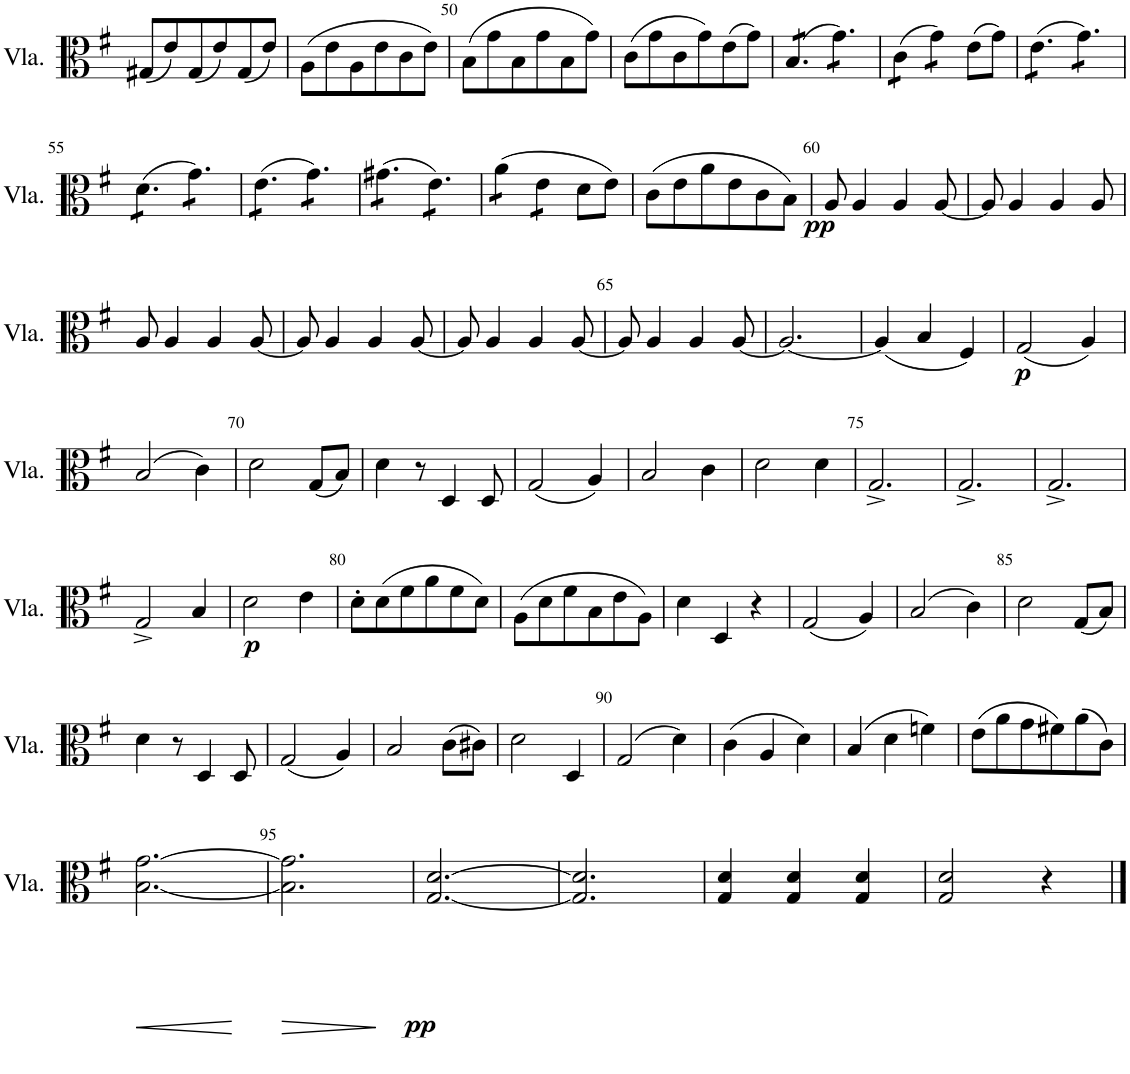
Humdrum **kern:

**kern	**dynam
*part1	*part1
*staff1	*staff1
*I"Viola	*
*I'Vla.	*
!!LO:PB:g=z
*clefC3	*
*k[f#]	*
*M3/4	*
=48	=48
(8G#X/L	.
8e/)	.
(8G#/	.
8e/)	.
(8G#/	.
8e/J)	.
=49	=49
(8A\L	.
8e\	.
8A\	.
8e\	.
8c\	.
8e\J)	.
=50	=50
(8B\L	.
8g\	.
8B\	.
8g\	.
8B\	.
8g\J)	.
=51	=51
(8c\L	.
8g\	.
8c\	.
8g\)	.
(8e\	.
8g\J)	.
=52	=52
*tremolo	*
(8B/L	.
(8B/	.
(8B/J	.
8g\)L	.
8g\)	.
8g\)J	.
=53	=53
(8c\L	.
(8c\J	.
8g\)L	.
8g\)J	.
*Xtremolo	*
(8e\L	.
8g\J)	.
=54	=54
*tremolo	*
(8e\L	.
(8e\	.
(8e\J	.
8g\)L	.
8g\)	.
8g\)J	.
!!LO:LB:g=z
=55	=55
(8d\L	.
(8d\	.
(8d\J	.
8g\)L	.
8g\)	.
8g\)J	.
=56	=56
(8e\L	.
(8e\	.
(8e\J	.
8g\)L	.
8g\)	.
8g\)J	.
=57	=57
(8g#X\L	.
(8g#X\	.
(8g#X\J	.
8e\)L	.
8e\)	.
8e\)J	.
=58	=58
(8a\L	.
(8a\J	.
8e\L	.
8e\J	.
*Xtremolo	*
8d\L	.
8e\J)	.
=59	=59
(8c\L	.
8e\	.
8a\	.
8e\	.
8c\	.
8B\J)	.
=60	=60
!	!LO:DY:b
8A/	pp
4A/	.
4A/	.
[8A/	.
=61	=61
8A/]	.
4A/	.
4A/	.
8A/	.
!!LO:LB:g=z
=62	=62
8A/	.
4A/	.
4A/	.
[8A/	.
=63	=63
8A/]	.
4A/	.
4A/	.
[8A/	.
=64	=64
8A/]	.
4A/	.
4A/	.
[8A/	.
=65	=65
8A/]	.
4A/	.
4A/	.
[8A/	.
=66	=66
2.A/_	.
=67	=67
(4A/]	.
4B/	.
4F#/)	.
=68	=68
!	!LO:DY:b
(2G/	p
4A/)	.
!!LO:LB:g=z
=69	=69
(2B/	.
4c\)	.
=70	=70
2d\	.
(8G/L	.
8B/J)	.
=71	=71
4d\	.
8r	.
4D/	.
8D/	.
=72	=72
(2G/	.
4A/)	.
=73	=73
2B/	.
4c\	.
=74	=74
2d\	.
4d\	.
=75	=75
2.G^/	.
=76	=76
2.G^/	.
=77	=77
2.G^/	.
!!LO:LB:g=z
=78	=78
2G^/	.
4B/	.
=79	=79
!	!LO:DY:b
2d\	p
4e\	.
=80	=80
8d'\L	.
(8d\	.
8f#\	.
8a\	.
8f#\	.
8d\J)	.
=81	=81
(8A\L	.
8d\	.
8f#\	.
8B\	.
8e\	.
8A\J)	.
=82	=82
4d\	.
4D/	.
4r	.
=83	=83
(2G/	.
4A/)	.
=84	=84
(2B/	.
4c\)	.
=85	=85
2d\	.
(8G/L	.
8B/J)	.
!!LO:LB:g=z
=86	=86
4d\	.
8r	.
4D/	.
8D/	.
=87	=87
(2G/	.
4A/)	.
=88	=88
2B/	.
(8c\L	.
8c#X\J)	.
=89	=89
2d\	.
4D/	.
=90	=90
(2G/	.
4d\)	.
=91	=91
(4c\	.
4A/	.
4d\)	.
=92	=92
(4B/	.
4d\	.
4fn\)	.
=93	=93
(8e\L	.
8a\	.
8g\	.
8f#X\)	.
(8a\	.
8c\J)	.
!!LO:LB:g=z
=94	=94
!	!LO:HP:b
[2.B\ [2.g\	<
.	[
=95	=95
!	!LO:HP:b
2.B\] 2.g\]	>
.	]
=96	=96
!	!LO:DY:b
[2.G/ [2.d/	pp
=97	=97
2.G/] 2.d/]	.
=98	=98
4G/ 4d/	.
4G/ 4d/	.
4G/ 4d/	.
=99	=99
2G/ 2d/	.
4r	.
==	==
*-	*-
